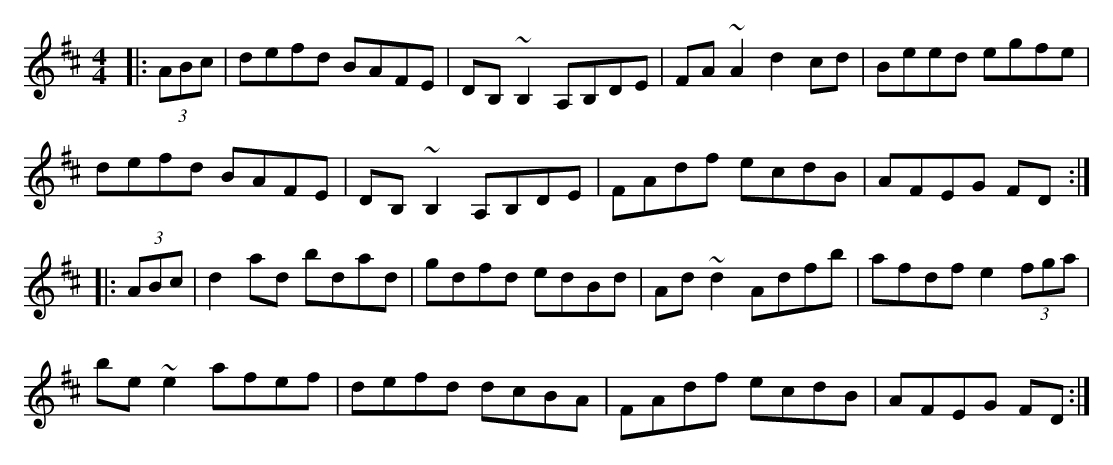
X:1
M:4/4
K:D
|:(3ABc|defd BAFE|DB,~B,2 A,B,DE|FA~A2 d2cd|Beed egfe|
defd BAFE|DB,~B,2 A,B,DE|FAdf ecdB|AFEG FD:|
|:(3ABc|d2ad bdad|gdfd edBd|Ad~d2 Adfb|afdf e2(3fga|
be~e2 afef|defd dcBA | FAdf ecdB|AFEG FD:|
